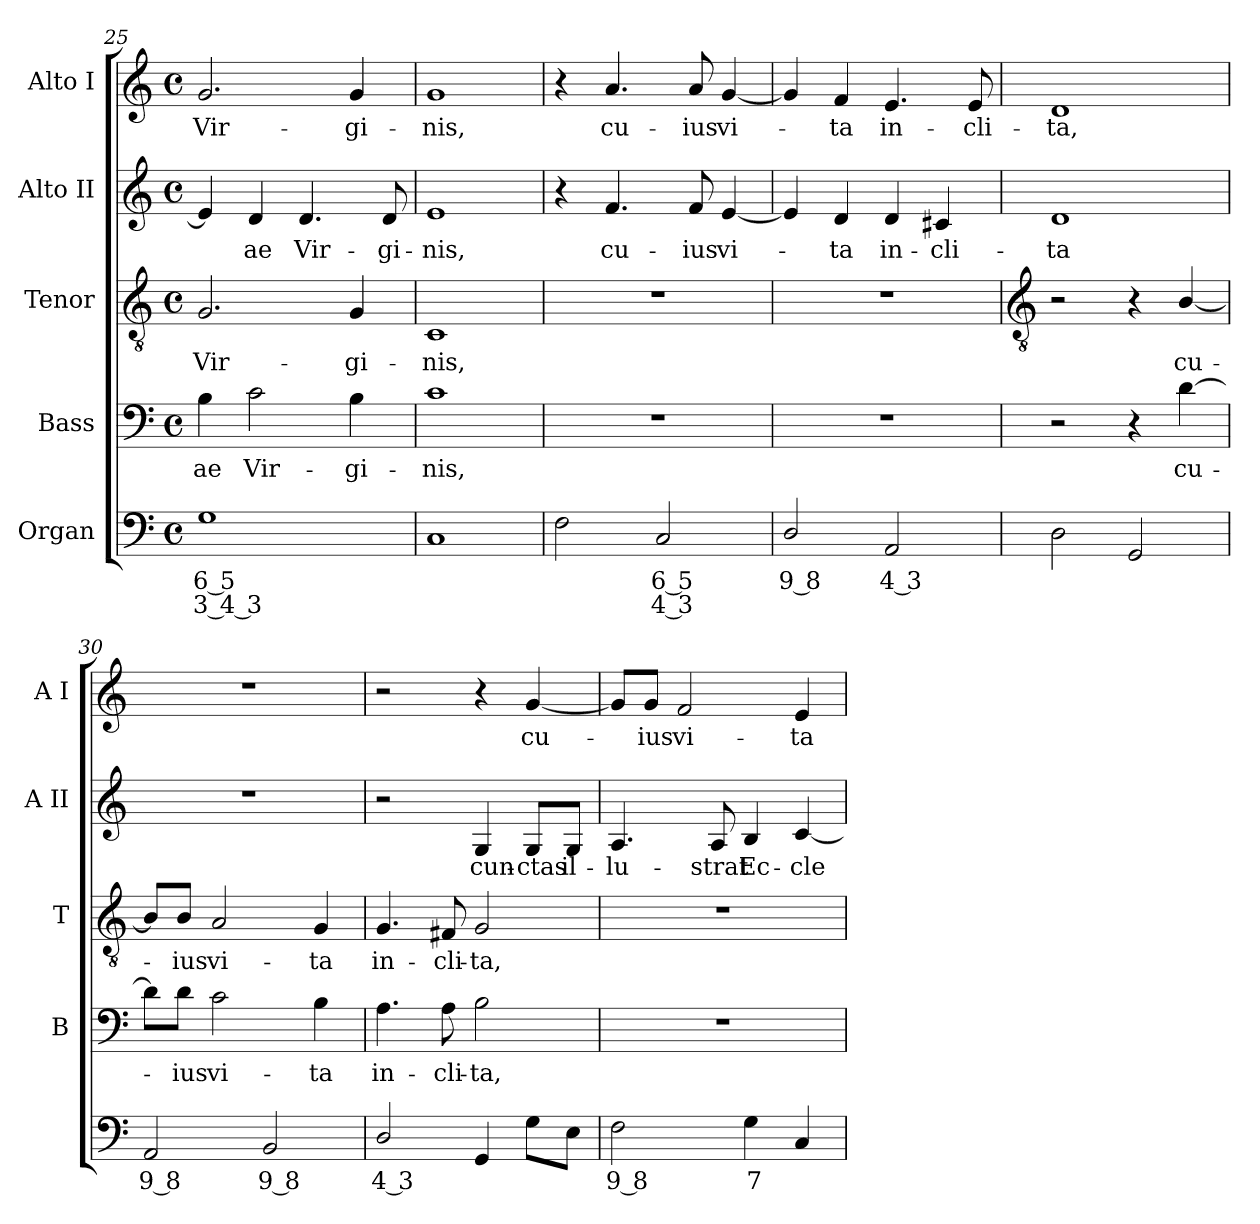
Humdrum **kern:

**kern	**text	**text	**kern	**text	**kern	**text	**kern	**text	**kern	**text
*part5	*part5	*part5	*part4	*part4	*part3	*part3	*part2	*part2	*part1	*part1
*staff5	*staff5	*staff5	*staff4	*staff4	*staff3	*staff3	*staff2	*staff2	*staff1	*staff1
*I"Organ	*	*	*I"Bass	*	*I"Tenor	*	*I"Alto II	*	*I"Alto I	*
*	*	*	*I'B	*	*I'T	*	*I'A II	*	*I'A I	*
*clefF4	*	*	*clefF4	*	*clefGv2	*	*clefG2	*	*clefG2	*
*k[]	*	*	*k[]	*	*k[]	*	*k[]	*	*k[]	*
*C:	*	*	*C:	*	*C:	*	*C:	*	*C:	*
*M4/4	*	*	*M4/4	*	*M4/4	*	*M4/4	*	*M4/4	*
*met(c)	*	*	*met(c)	*	*met(c)	*	*met(c)	*	*met(c)	*
=25	=25	=25	=25	=25	=25	=25	=25	=25	=25	=25
!	!LO:LY:b	!LO:LY:b	!	!LO:LY:b	!	!LO:LY:b	!	!	!	!LO:LY:b
1G	6 5	3 4 3	4B	-ae	2.G	Vir-	4e]	.	2.g	Vir-
!	!	!	!	!LO:LY:b	!	!	!	!LO:LY:b	!	!
.	.	.	2c	Vir-	.	.	4d	ae	.	.
!	!	!	!	!	!	!	!	!LO:LY:b	!	!
.	.	.	.	.	.	.	4.d	Vir-	.	.
!	!	!	!	!LO:LY:b	!	!LO:LY:b	!	!	!	!LO:LY:b
.	.	.	4B	-gi-	4G	-gi-	.	.	4g	-gi-
!	!	!	!	!	!	!	!	!LO:LY:b	!	!
.	.	.	.	.	.	.	8d	-gi-	.	.
=26	=26	=26	=26	=26	=26	=26	=26	=26	=26	=26
!	!	!	!	!LO:LY:b	!	!LO:LY:b	!	!LO:LY:b	!	!LO:LY:b
1C	.	.	1c	-nis,	1C	-nis,	1e	-nis,	1g	-nis,
=27	=27	=27	=27	=27	=27	=27	=27	=27	=27	=27
2F	.	.	1r	.	1r	.	4r	.	4r	.
!	!	!	!	!	!	!	!	!LO:LY:b	!	!LO:LY:b
.	.	.	.	.	.	.	4.f	cu-	4.a	cu-
!	!LO:LY:b	!LO:LY:b	!	!	!	!	!	!	!	!
2C	6 5	4 3	.	.	.	.	.	.	.	.
!	!	!	!	!	!	!	!	!LO:LY:b	!	!LO:LY:b
.	.	.	.	.	.	.	8f	-ius	8a	-ius
!	!	!	!	!	!	!	!	!LO:LY:b	!	!LO:LY:b
.	.	.	.	.	.	.	[4e	vi-	[4g	vi-
=28	=28	=28	=28	=28	=28	=28	=28	=28	=28	=28
!	!LO:LY:b	!	!	!	!	!	!	!	!	!
2D/	9 8	.	1r	.	1r	.	4e]	.	4g]	.
!	!	!	!	!	!	!	!	!LO:LY:b	!	!LO:LY:b
.	.	.	.	.	.	.	4d	ta	4f	ta
!	!LO:LY:b	!	!	!	!	!	!	!LO:LY:b	!	!LO:LY:b
2AA	4 3	.	.	.	.	.	4d	in-	4.e	in-
!	!	!	!	!	!	!	!	!LO:LY:b	!	!
.	.	.	.	.	.	.	4c#X	-cli-	.	.
!	!	!	!	!	!	!	!	!	!	!LO:LY:b
.	.	.	.	.	.	.	.	.	8e	-cli-
!!LO:LB:g=z
=29	=29	=29	=29	=29	=29	=29	=29	=29	=29	=29
*	*	*	*	*	*clefGv2	*	*	*	*	*
!	!	!	!	!	!	!	!	!LO:LY:b	!	!LO:LY:b
2D	.	.	2r	.	2r	.	1d	-ta	1d	-ta,
2GG	.	.	4r	.	4r	.	.	.	.	.
!	!	!	!	!LO:LY:b	!	!LO:LY:b	!	!	!	!
.	.	.	[4d	cu-	[4B/	cu-	.	.	.	.
=30	=30	=30	=30	=30	=30	=30	=30	=30	=30	=30
!	!LO:LY:b	!	!	!	!	!	!	!	!	!
2AA	9 8	.	8d\L]	.	8B/L]	.	1r	.	1r	.
!	!	!	!	!LO:LY:b	!	!LO:LY:b	!	!	!	!
.	.	.	8d\J	ius	8B/J	ius	.	.	.	.
!	!	!	!	!LO:LY:b	!	!LO:LY:b	!	!	!	!
.	.	.	2c	vi-	2A	vi-	.	.	.	.
!	!LO:LY:b	!	!	!	!	!	!	!	!	!
2BB	9 8	.	.	.	.	.	.	.	.	.
!	!	!	!	!LO:LY:b	!	!LO:LY:b	!	!	!	!
.	.	.	4B	-ta	4G	-ta	.	.	.	.
=31	=31	=31	=31	=31	=31	=31	=31	=31	=31	=31
!	!LO:LY:b	!	!	!LO:LY:b	!	!LO:LY:b	!	!	!	!
2D/	4 3	.	4.A	in-	4.G	in-	2r	.	2r	.
!	!	!	!	!LO:LY:b	!	!LO:LY:b	!	!	!	!
.	.	.	8A	-cli-	8F#X	-cli-	.	.	.	.
!	!	!	!	!LO:LY:b	!	!LO:LY:b	!	!LO:LY:b	!	!
4GG	.	.	2B	-ta,	2G	-ta,	4G	cun-	4r	.
!	!	!	!	!	!	!	!	!LO:LY:b	!	!LO:LY:b
8GL	.	.	.	.	.	.	8G/L	-ctas	[4g	cu-
!	!	!	!	!	!	!	!	!LO:LY:b	!	!
8EJ	.	.	.	.	.	.	8G/J	il-	.	.
=32	=32	=32	=32	=32	=32	=32	=32	=32	=32	=32
!	!LO:LY:b	!	!	!	!	!	!	!LO:LY:b	!	!
2F	9 8	.	1r	.	1r	.	4.A	-lu-	8g/L]	.
!	!	!	!	!	!	!	!	!	!	!LO:LY:b
.	.	.	.	.	.	.	.	.	8g/J	ius
!	!	!	!	!	!	!	!	!	!	!LO:LY:b
.	.	.	.	.	.	.	.	.	2f	vi-
!	!	!	!	!	!	!	!	!LO:LY:b	!	!
.	.	.	.	.	.	.	8A	-strat	.	.
!	!LO:LY:b	!	!	!	!	!	!	!LO:LY:b	!	!
4G	7	.	.	.	.	.	4B	Ec-	.	.
!	!	!	!	!	!	!	!	!LO:LY:b	!	!LO:LY:b
4C	.	.	.	.	.	.	[4c	-cle-	4e	-ta
=	=	=	=	=	=	=	=	=	=	=
*-	*-	*-	*-	*-	*-	*-	*-	*-	*-	*-
